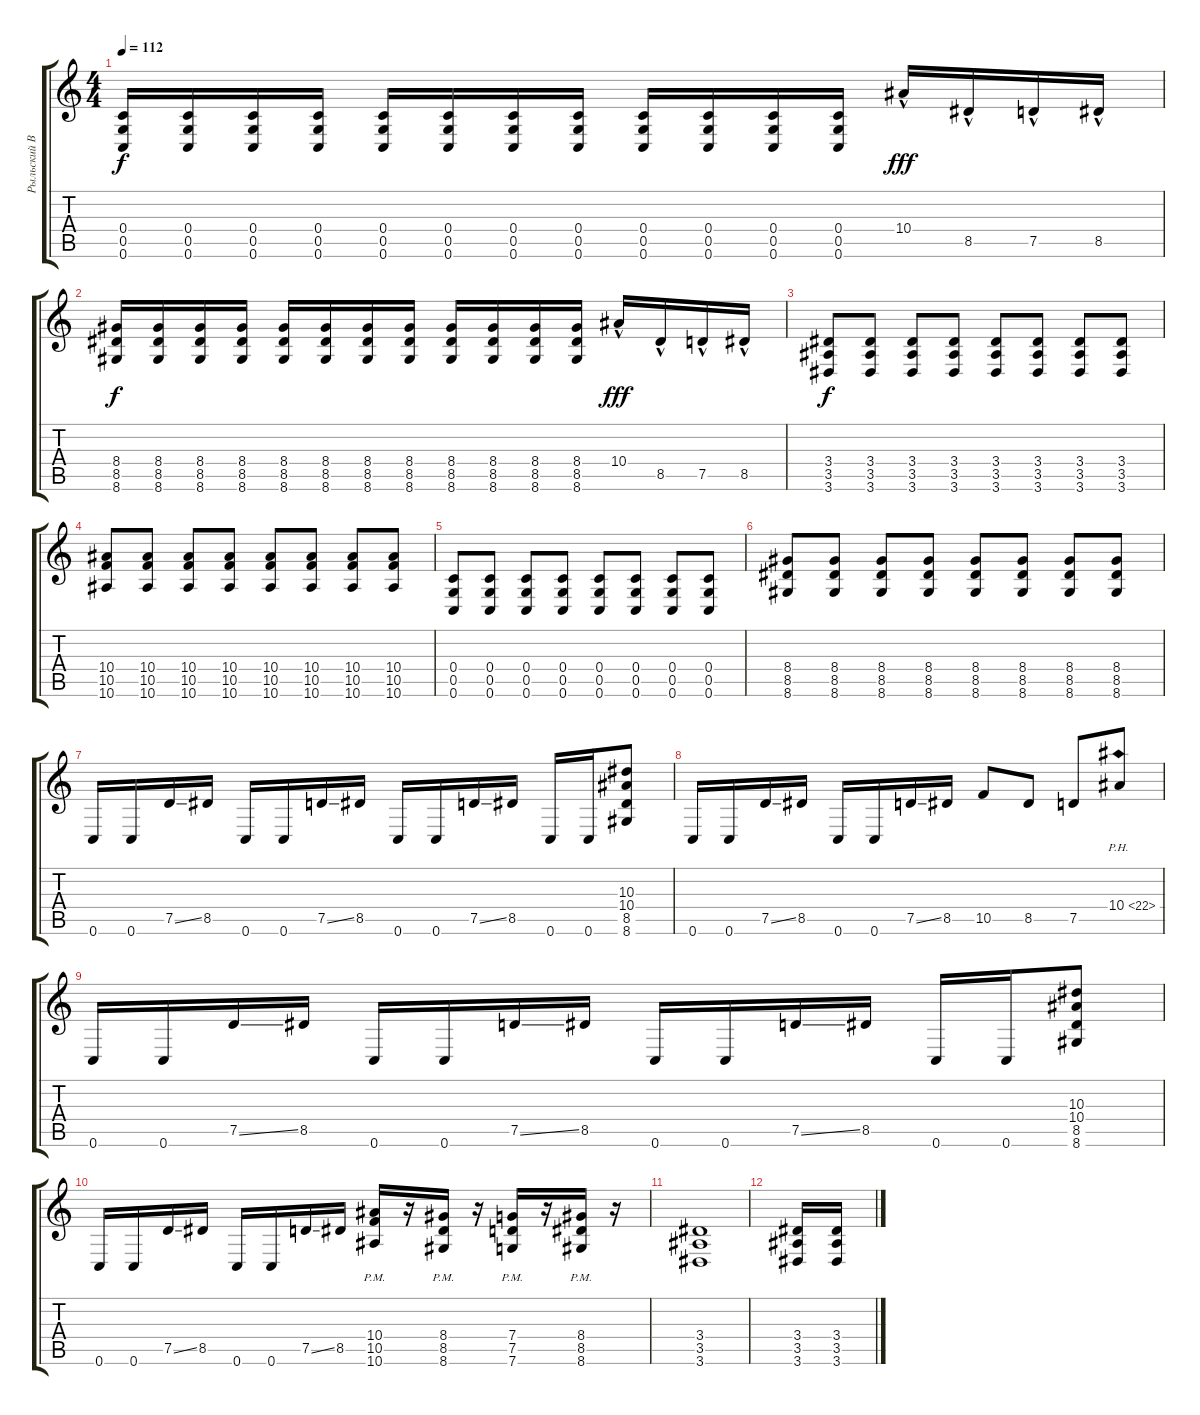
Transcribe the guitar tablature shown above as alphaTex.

\track ("Рыльский Владислав" "Рыльский В") {instrument distortionguitar}
\staff {score tabs}
\tuning (D4 A3 F3 C3 G2 C2) {hide}
\ts (4 4)
\tempo 112
\clef g2
\ks c
(0.4 0.5 0.6).16{dy f} (0.4 0.5 0.6).16 (0.4 0.5 0.6).16 (0.4 0.5 0.6).16 (0.4 0.5 0.6).16 (0.4 0.5 0.6).16 (0.4 0.5 0.6).16 (0.4 0.5 0.6).16 (0.4 0.5 0.6).16 (0.4 0.5 0.6).16 (0.4 0.5 0.6).16 (0.4 0.5 0.6).16 10.4{hac}.16{dy fff} 8.5{hac}.16 7.5{hac}.16 8.5{hac}.16 |
(8.4 8.5 8.6).16{dy f} (8.4 8.5 8.6).16 (8.4 8.5 8.6).16 (8.4 8.5 8.6).16 (8.4 8.5 8.6).16 (8.4 8.5 8.6).16 (8.4 8.5 8.6).16 (8.4 8.5 8.6).16 (8.4 8.5 8.6).16 (8.4 8.5 8.6).16 (8.4 8.5 8.6).16 (8.4 8.5 8.6).16 10.4{hac}.16{dy fff} 8.5{hac}.16 7.5{hac}.16 8.5{hac}.16 |
(3.4 3.5 3.6).8{dy f} (3.4 3.5 3.6).8 (3.4 3.5 3.6).8 (3.4 3.5 3.6).8 (3.4 3.5 3.6).8 (3.4 3.5 3.6).8 (3.4 3.5 3.6).8 (3.4 3.5 3.6).8 |
(10.4 10.5 10.6).8 (10.4 10.5 10.6).8 (10.4 10.5 10.6).8 (10.4 10.5 10.6).8 (10.4 10.5 10.6).8 (10.4 10.5 10.6).8 (10.4 10.5 10.6).8 (10.4 10.5 10.6).8 |
(0.4 0.5 0.6).8 (0.4 0.5 0.6).8 (0.4 0.5 0.6).8 (0.4 0.5 0.6).8 (0.4 0.5 0.6).8 (0.4 0.5 0.6).8 (0.4 0.5 0.6).8 (0.4 0.5 0.6).8 |
(8.4 8.5 8.6).8 (8.4 8.5 8.6).8 (8.4 8.5 8.6).8 (8.4 8.5 8.6).8 (8.4 8.5 8.6).8 (8.4 8.5 8.6).8 (8.4 8.5 8.6).8 (8.4 8.5 8.6).8 |
0.6.16 0.6.16 7.5{ss}.16 8.5.16 0.6.16 0.6.16 7.5{ss}.16 8.5.16 0.6.16 0.6.16 7.5{ss}.16 8.5.16 0.6.16 0.6.16 (10.3 10.4 8.5 8.6).8 |
0.6.16 0.6.16 7.5{ss}.16 8.5.16 0.6.16 0.6.16 7.5{ss}.16 8.5.16 10.5.8 8.5.8 7.5.8 10.4{ph 12}.8 |
0.6.16 0.6.16 7.5{ss}.16 8.5.16 0.6.16 0.6.16 7.5{ss}.16 8.5.16 0.6.16 0.6.16 7.5{ss}.16 8.5.16 0.6.16 0.6.16 (10.3 10.4 8.5 8.6).8 |
0.6.16 0.6.16 7.5{ss}.16 8.5.16 0.6.16 0.6.16 7.5{ss}.16 8.5.16 (10.4 10.5{pm} 10.6).16 r.16 (8.4 8.5{pm} 8.6).16 r.16 (7.4 7.5{pm} 7.6).16 r.16 (8.4 8.5{pm} 8.6).16 r.16 |
(3.4 3.5 3.6).1 |
(3.4 3.5 3.6).16 (3.4 3.5 3.6).16
